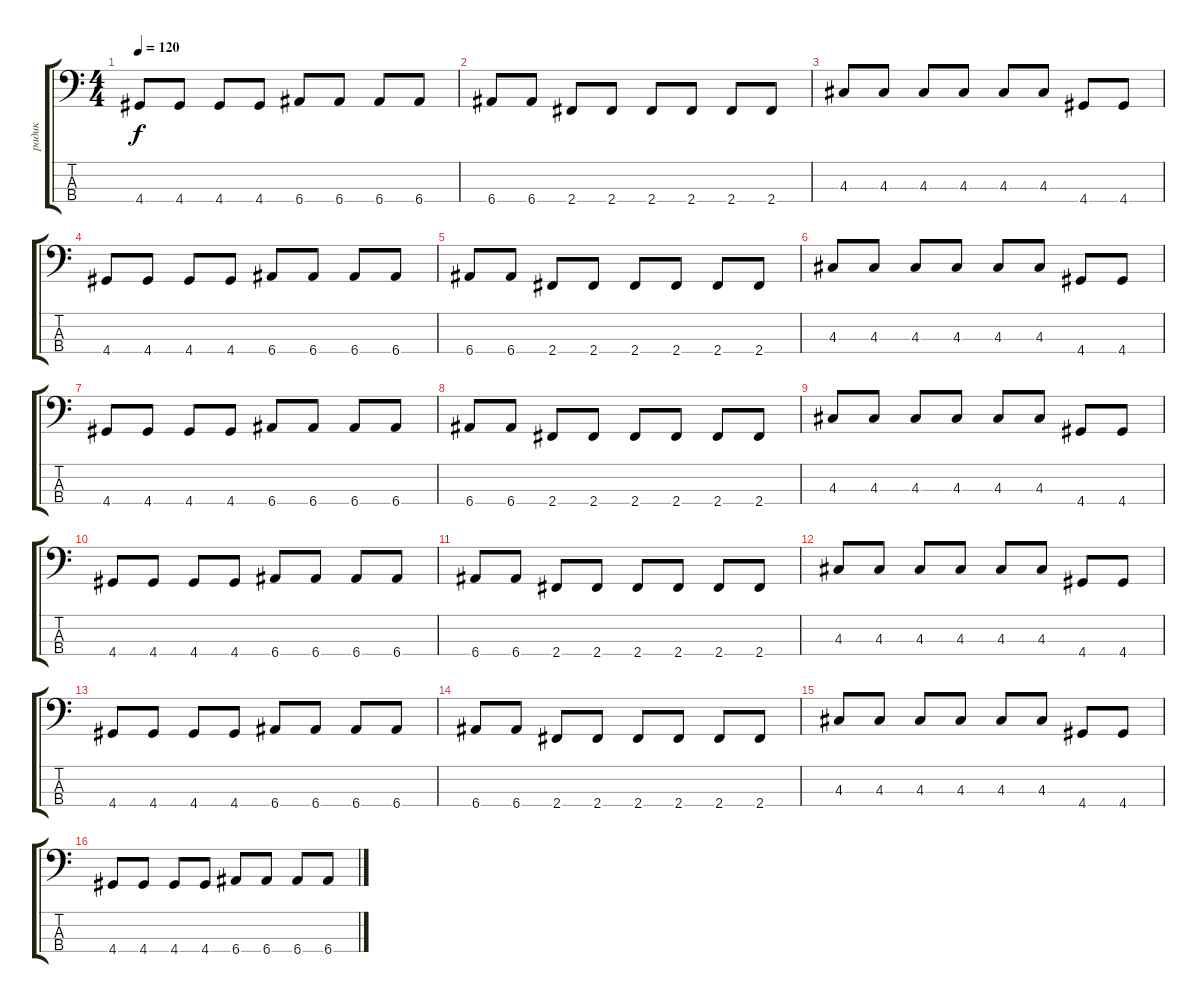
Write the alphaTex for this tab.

\track ("радик" "радик") {instrument electricbassfinger}
\staff {score tabs}
\tuning (G2 D2 A1 E1) {hide}
\ts (4 4)
\tempo 120
\clef f4
\ks c
4.4.8{dy f} 4.4.8 4.4.8 4.4.8 6.4.8 6.4.8 6.4.8 6.4.8 |
6.4.8 6.4.8 2.4.8 2.4.8 2.4.8 2.4.8 2.4.8 2.4.8 |
4.3.8 4.3.8 4.3.8 4.3.8 4.3.8 4.3.8 4.4.8 4.4.8 |
4.4.8 4.4.8 4.4.8 4.4.8 6.4.8 6.4.8 6.4.8 6.4.8 |
6.4.8 6.4.8 2.4.8 2.4.8 2.4.8 2.4.8 2.4.8 2.4.8 |
4.3.8 4.3.8 4.3.8 4.3.8 4.3.8 4.3.8 4.4.8 4.4.8 |
4.4.8 4.4.8 4.4.8 4.4.8 6.4.8 6.4.8 6.4.8 6.4.8 |
6.4.8 6.4.8 2.4.8 2.4.8 2.4.8 2.4.8 2.4.8 2.4.8 |
4.3.8 4.3.8 4.3.8 4.3.8 4.3.8 4.3.8 4.4.8 4.4.8 |
4.4.8 4.4.8 4.4.8 4.4.8 6.4.8 6.4.8 6.4.8 6.4.8 |
6.4.8 6.4.8 2.4.8 2.4.8 2.4.8 2.4.8 2.4.8 2.4.8 |
4.3.8 4.3.8 4.3.8 4.3.8 4.3.8 4.3.8 4.4.8 4.4.8 |
4.4.8 4.4.8 4.4.8 4.4.8 6.4.8 6.4.8 6.4.8 6.4.8 |
6.4.8 6.4.8 2.4.8 2.4.8 2.4.8 2.4.8 2.4.8 2.4.8 |
4.3.8 4.3.8 4.3.8 4.3.8 4.3.8 4.3.8 4.4.8 4.4.8 |
4.4.8 4.4.8 4.4.8 4.4.8 6.4.8 6.4.8 6.4.8 6.4.8
